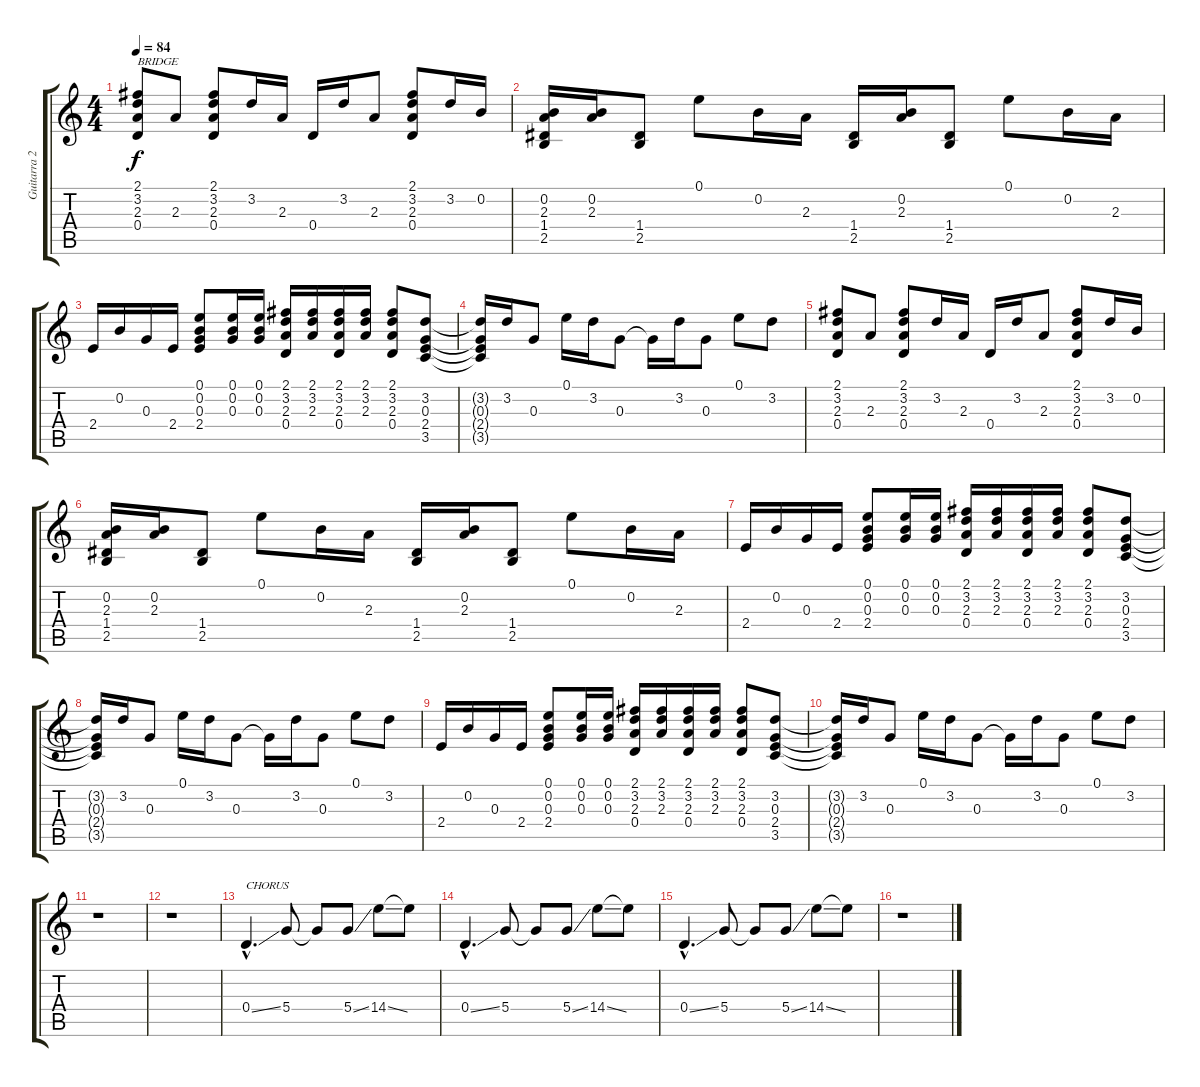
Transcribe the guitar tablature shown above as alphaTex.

\track ("Guitarra 2" "Guitarra 2") {instrument distortionguitar}
\staff {score tabs}
\tuning (E4 B3 G3 D3 A2 E2) {hide}
\ts (4 4)
\tempo 84
\clef g2
\ks c
(2.1 3.2 2.3 0.4).8{txt "BRIDGE" dy f} 2.3.8 (2.1 3.2 2.3 0.4).8 3.2.16 2.3.16 0.4.16 3.2.16 2.3.8 (2.1 3.2 2.3 0.4).8 3.2.16 0.2.16 |
(0.2 2.3 1.4 2.5).16 (0.2 2.3).16 (1.4 2.5).8 0.1.8 0.2.16 2.3.16 (1.4 2.5).16 (0.2 2.3).16 (1.4 2.5).8 0.1.8 0.2.16 2.3.16 |
2.4.16 0.2.16 0.3.16 2.4.16 (0.1 0.2 0.3 2.4).8 (0.1 0.2 0.3).16 (0.1 0.2 0.3).16 (2.1 3.2 2.3 0.4).16 (2.1 3.2 2.3).16 (2.1 3.2 2.3 0.4).16 (2.1 3.2 2.3).16 (2.1 3.2 2.3 0.4).8 (3.2 0.3 2.4 3.5).8 |
(3.2{t} 0.3{t} 2.4{t} 3.5{t}).16 3.2.16 0.3.8 0.1.16 3.2.16 0.3.8 0.3{t}.16 3.2.16 0.3.8 0.1.8 3.2.8 |
(2.1 3.2 2.3 0.4).8 2.3.8 (2.1 3.2 2.3 0.4).8 3.2.16 2.3.16 0.4.16 3.2.16 2.3.8 (2.1 3.2 2.3 0.4).8 3.2.16 0.2.16 |
(0.2 2.3 1.4 2.5).16 (0.2 2.3).16 (1.4 2.5).8 0.1.8 0.2.16 2.3.16 (1.4 2.5).16 (0.2 2.3).16 (1.4 2.5).8 0.1.8 0.2.16 2.3.16 |
2.4.16 0.2.16 0.3.16 2.4.16 (0.1 0.2 0.3 2.4).8 (0.1 0.2 0.3).16 (0.1 0.2 0.3).16 (2.1 3.2 2.3 0.4).16 (2.1 3.2 2.3).16 (2.1 3.2 2.3 0.4).16 (2.1 3.2 2.3).16 (2.1 3.2 2.3 0.4).8 (3.2 0.3 2.4 3.5).8 |
(3.2{t} 0.3{t} 2.4{t} 3.5{t}).16 3.2.16 0.3.8 0.1.16 3.2.16 0.3.8 0.3{t}.16 3.2.16 0.3.8 0.1.8 3.2.8 |
2.4.16 0.2.16 0.3.16 2.4.16 (0.1 0.2 0.3 2.4).8 (0.1 0.2 0.3).16 (0.1 0.2 0.3).16 (2.1 3.2 2.3 0.4).16 (2.1 3.2 2.3).16 (2.1 3.2 2.3 0.4).16 (2.1 3.2 2.3).16 (2.1 3.2 2.3 0.4).8 (3.2 0.3 2.4 3.5).8 |
(3.2{t} 0.3{t} 2.4{t} 3.5{t}).16 3.2.16 0.3.8 0.1.16 3.2.16 0.3.8 0.3{t}.16 3.2.16 0.3.8 0.1.8 3.2.8 |
r.1 |
r.1 |
0.4{ss hac}.4{d txt "CHORUS"} 5.4.8 5.4{t}.8 5.4{ss}.8 14.4{ss}.8 14.4{t}.8 |
0.4{ss hac}.4{d} 5.4.8 5.4{t}.8 5.4{ss}.8 14.4{ss}.8 14.4{t}.8 |
0.4{ss hac}.4{d} 5.4.8 5.4{t}.8 5.4{ss}.8 14.4{ss}.8 14.4{t}.8 |
r.1
